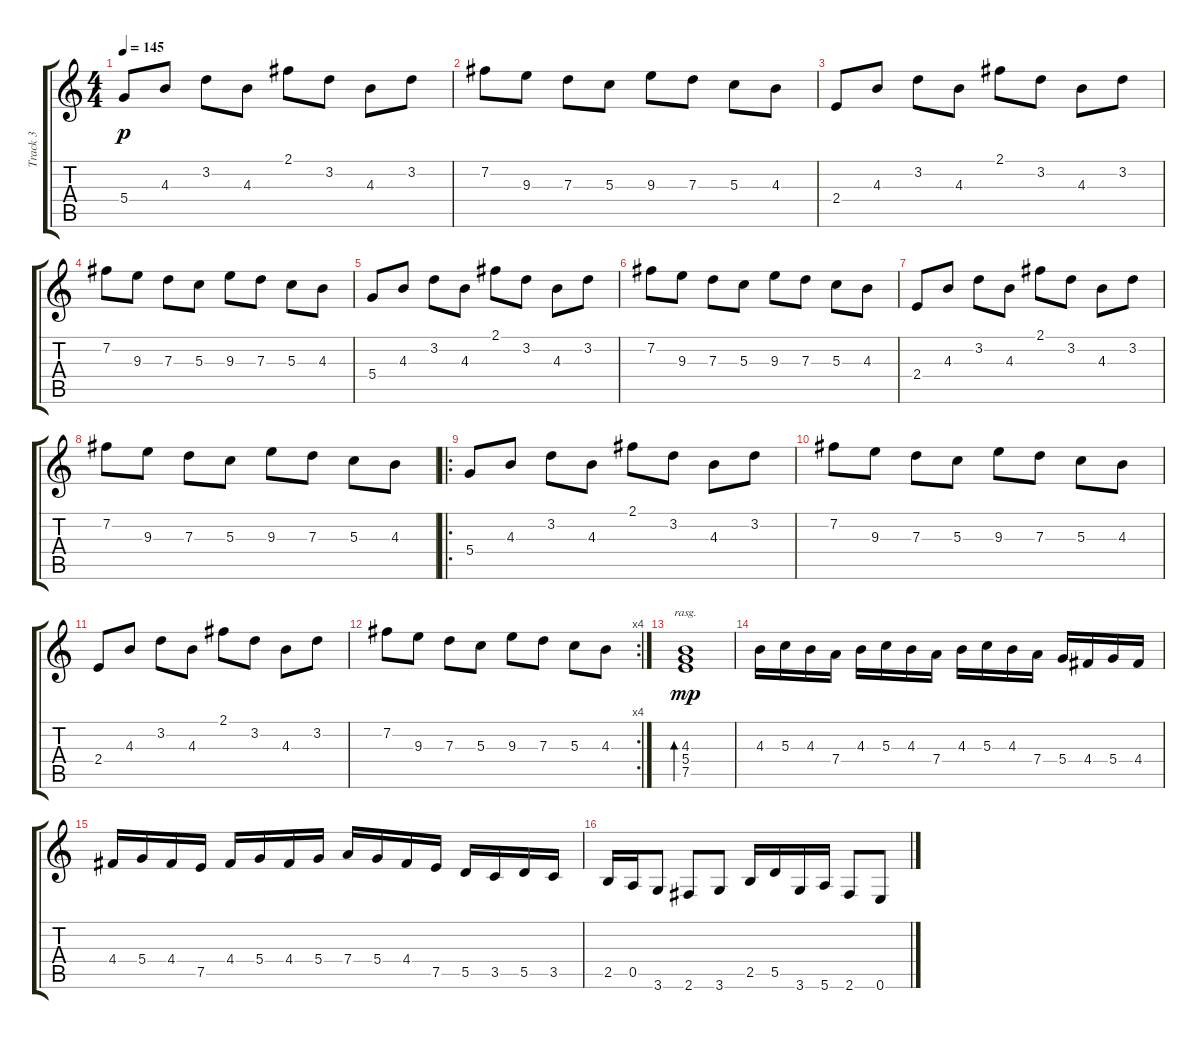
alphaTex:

\track ("Track 3" "Track 3") {instrument distortionguitar}
\staff {score tabs}
\tuning (E4 B3 G3 D3 A2 E2) {hide}
\ts (4 4)
\tempo 145
\clef g2
\ks c
5.4.8{dy p} 4.3.8 3.2.8 4.3.8 2.1.8 3.2.8 4.3.8 3.2.8 |
7.2.8 9.3.8 7.3.8 5.3.8 9.3.8 7.3.8 5.3.8 4.3.8 |
2.4.8 4.3.8 3.2.8 4.3.8 2.1.8 3.2.8 4.3.8 3.2.8 |
7.2.8 9.3.8 7.3.8 5.3.8 9.3.8 7.3.8 5.3.8 4.3.8 |
5.4.8 4.3.8 3.2.8 4.3.8 2.1.8 3.2.8 4.3.8 3.2.8 |
7.2.8 9.3.8 7.3.8 5.3.8 9.3.8 7.3.8 5.3.8 4.3.8 |
2.4.8 4.3.8 3.2.8 4.3.8 2.1.8 3.2.8 4.3.8 3.2.8 |
7.2.8 9.3.8 7.3.8 5.3.8 9.3.8 7.3.8 5.3.8 4.3.8 |
\ro
5.4.8 4.3.8 3.2.8 4.3.8 2.1.8 3.2.8 4.3.8 3.2.8 |
7.2.8 9.3.8 7.3.8 5.3.8 9.3.8 7.3.8 5.3.8 4.3.8 |
2.4.8 4.3.8 3.2.8 4.3.8 2.1.8 3.2.8 4.3.8 3.2.8 |
\rc 4
7.2.8 9.3.8 7.3.8 5.3.8 9.3.8 7.3.8 5.3.8 4.3.8 |
(4.3 5.4 7.5).1{bd 480 rasg ii dy mp} |
4.3.16 5.3.16 4.3.16 7.4.16 4.3.16 5.3.16 4.3.16 7.4.16 4.3.16 5.3.16 4.3.16 7.4.16 5.4.16 4.4.16 5.4.16 4.4.16 |
4.4.16 5.4.16 4.4.16 7.5.16 4.4.16 5.4.16 4.4.16 5.4.16 7.4.16 5.4.16 4.4.16 7.5.16 5.5.16 3.5.16 5.5.16 3.5.16 |
2.5.16 0.5.16 3.6.8 2.6.8 3.6.8 2.5.16 5.5.16 3.6.16 5.6.16 2.6.8 0.6.8
